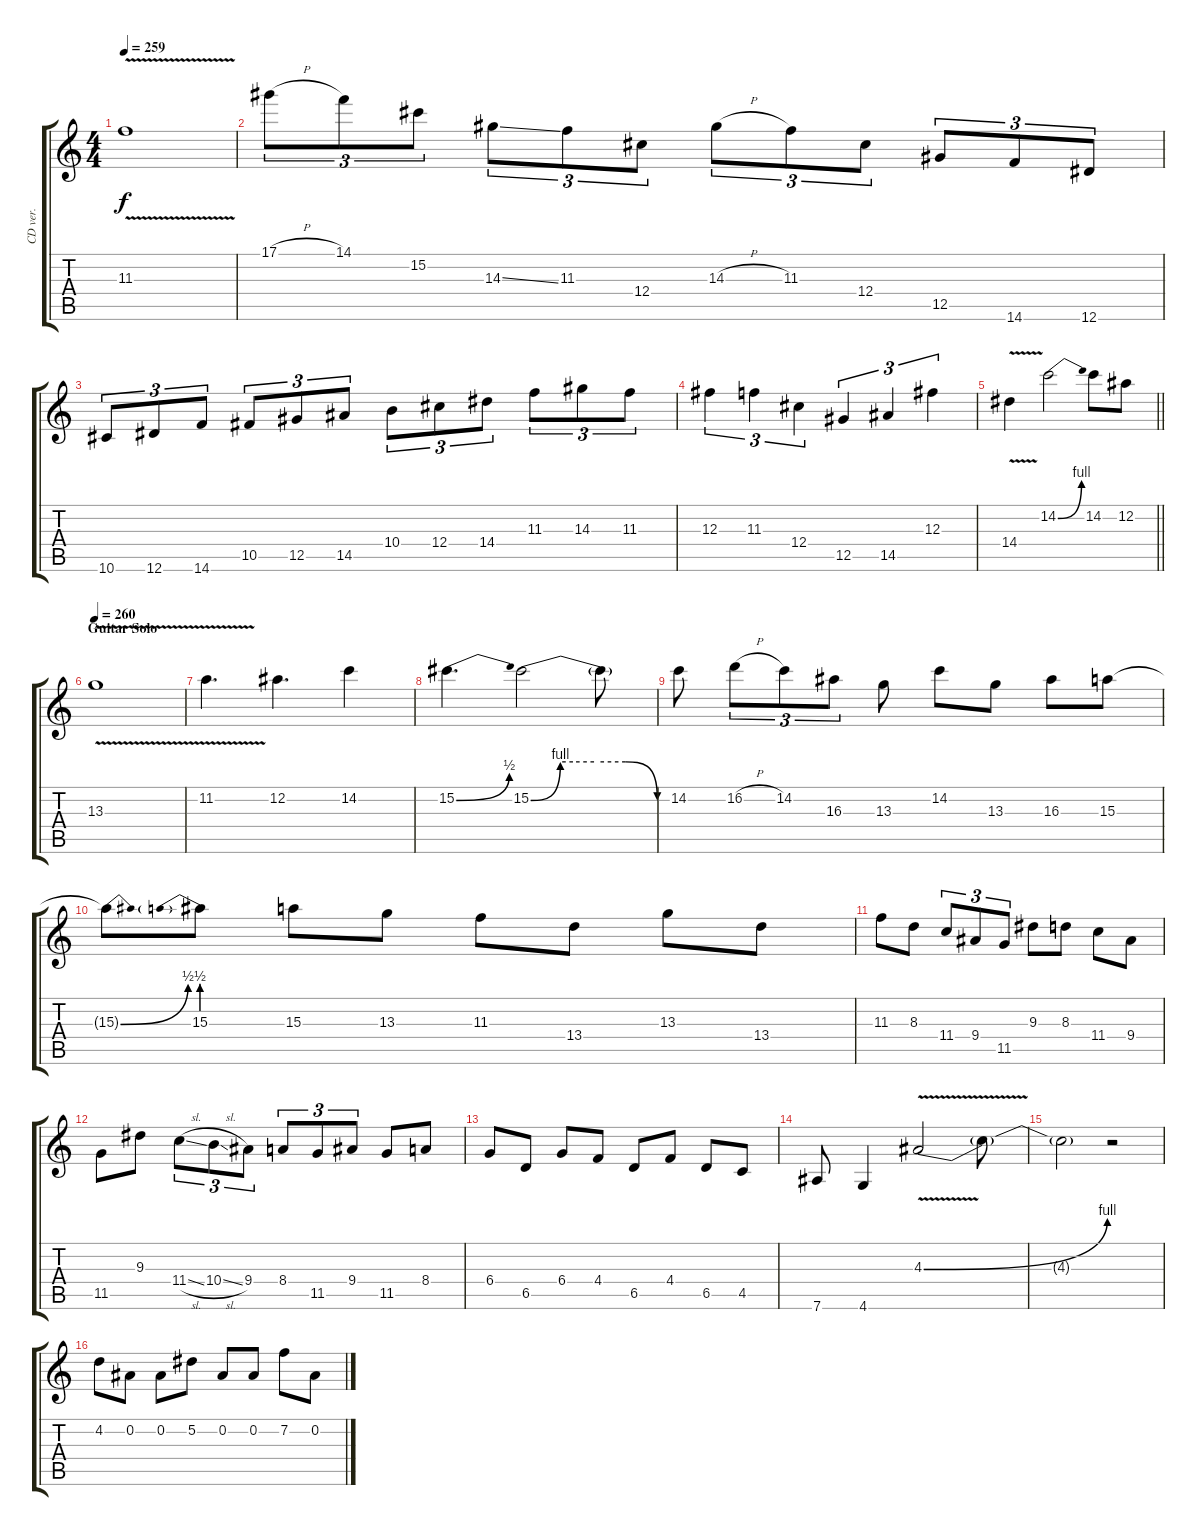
\track ("CD ver." "CD ver.") {instrument overdrivenguitar}
\staff {score tabs}
\tuning (Eb4 Bb3 Gb3 Db3 Ab2 Eb2) {hide}
\ts (4 4)
\tempo 259
\clef g2
\ks c
11.3{v t}.1{dy f} |
17.1{h}.8{tu (3 2)} 14.1.8{tu (3 2)} 15.2.8{tu (3 2)} 14.3{ss}.8{tu (3 2)} 11.3.8{tu (3 2)} 12.4.8{tu (3 2)} 14.3{h}.8{tu (3 2)} 11.3.8{tu (3 2)} 12.4.8{tu (3 2)} 12.5.8{tu (3 2)} 14.6.8{tu (3 2)} 12.6.8{tu (3 2)} |
10.6.8{tu (3 2)} 12.6.8{tu (3 2)} 14.6.8{tu (3 2)} 10.5.8{tu (3 2)} 12.5.8{tu (3 2)} 14.5.8{tu (3 2)} 10.4.8{tu (3 2)} 12.4.8{tu (3 2)} 14.4.8{tu (3 2)} 11.3.8{tu (3 2)} 14.3.8{tu (3 2)} 11.3.8{tu (3 2)} |
12.3.4{tu (3 2)} 11.3.4{tu (3 2)} 12.4.4{tu (3 2)} 12.5.4{tu (3 2)} 14.5.4{tu (3 2)} 12.3.4{tu (3 2)} |
\barLineRight lightlight
14.4{v}.4 14.2{be (bend 0 0 60 4)}.2 14.2.8 12.2.8 |
\section ("" "Guitar Solo")
\tempo 260
13.3{v}.1 |
11.2{v}.4{d} 12.2.4{d} 14.2.4 |
15.2{be (bend 0 0 60 2)}.4{d} 15.2{be (custom 0 0 14 4 20 4 30 4 45 4 60 0)}.2 15.2{t}.8 |
14.2.8 16.2{h}.8{tu (3 2)} 14.2.8{tu (3 2)} 16.3.8{tu (3 2)} 13.3.8 14.2.8 13.3.8 16.3.8 15.3.8 |
15.3{be (bend 0 0 60 2) t}.8 15.3{be (prebend 0 2 60 2)}.8 15.3.8 13.3.8 11.3.8 13.4.8 13.3.8 13.4.8 |
11.3.8 8.3.8 11.4.8{tu (3 2)} 9.4.8{tu (3 2)} 11.5.8{tu (3 2)} 9.3.8 8.3.8 11.4.8 9.4.8 |
11.5.8 9.3.8 11.4{sl}.8{tu (3 2)} 10.4{sl}.8{tu (3 2)} 9.4.8{tu (3 2)} 8.4.8{tu (3 2)} 11.5.8{tu (3 2)} 9.4.8{tu (3 2)} 11.5.8 8.4.8 |
6.4.8 6.5.8 6.4.8 4.4.8 6.5.8 4.4.8 6.5.8 4.5.8 |
7.6.8 4.6.4 4.3{be (bend 0 0 60 4) v}.2 4.3{t}.8 |
4.3{t}.2 r.2 |
4.2.8 0.2.8 0.2.8 5.2.8 0.2.8 0.2.8 7.2.8 0.2.8
